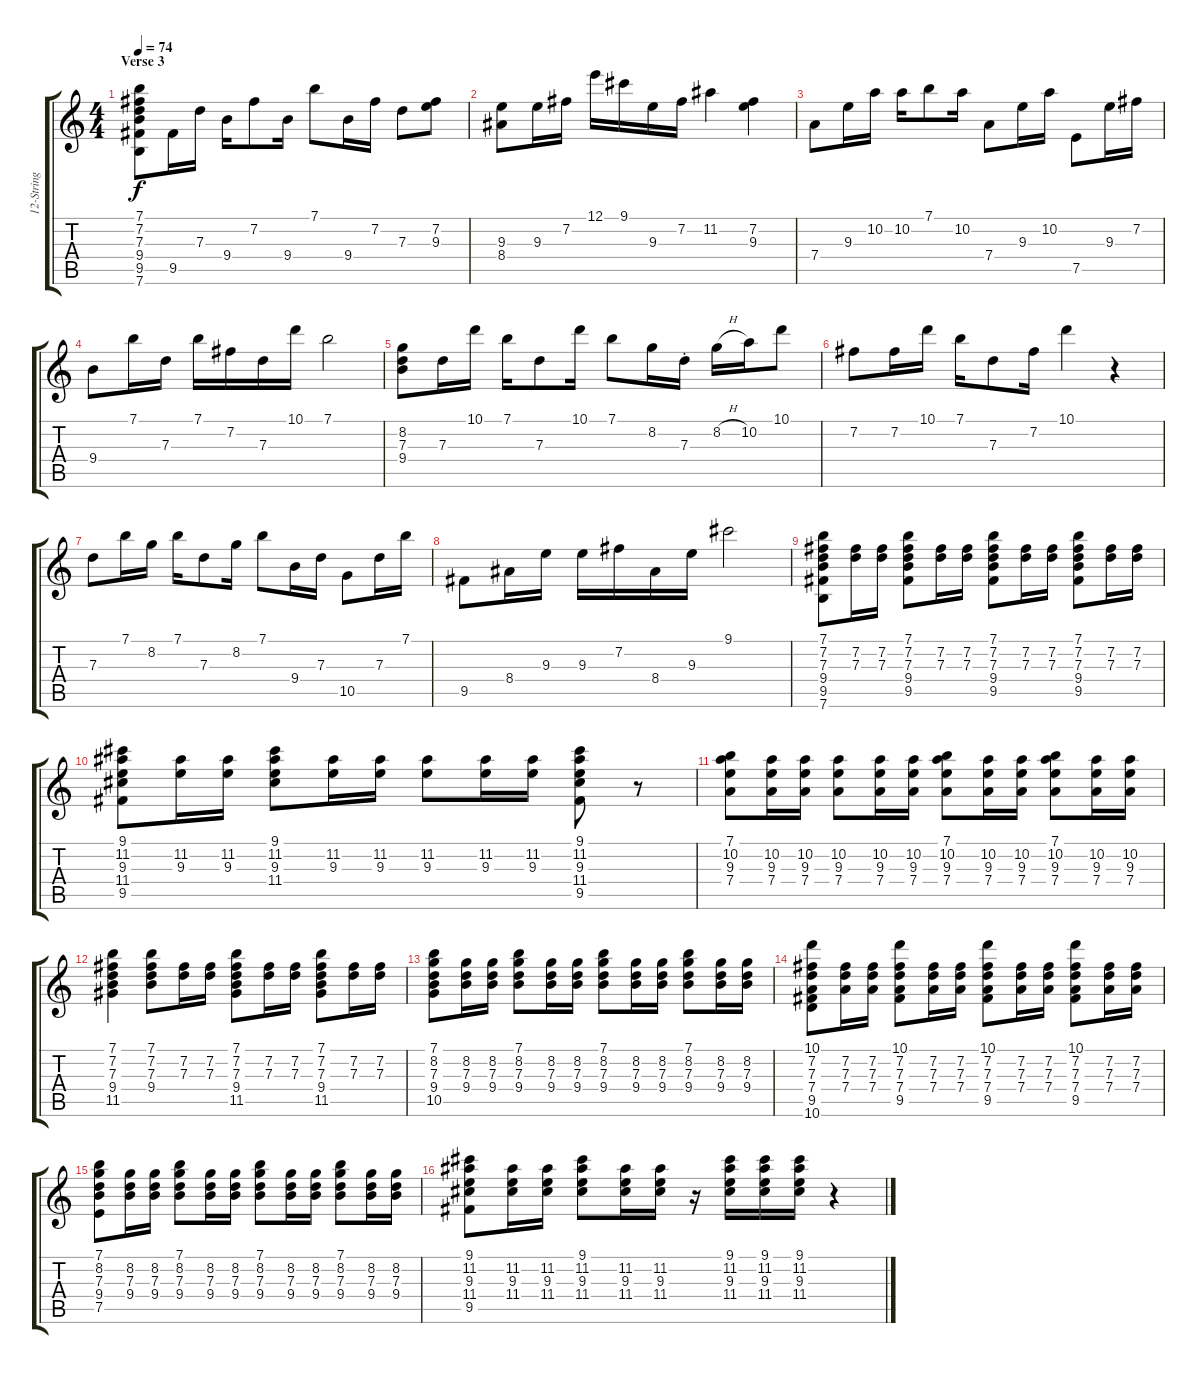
\track ("12-String Acoustic" "12-String ") {instrument acousticguitarsteel}
\staff {score tabs}
\tuning (E4 B3 G3 D3 A2 E2) {hide}
\ts (4 4)
\section ("" "Verse 3")
\tempo 74
\clef g2
\ks c
(7.1 7.2 7.3 9.4 9.5 7.6).8{dy f} 9.5.16 7.3.16 9.4.16 7.2.8 9.4.16 7.1.8 9.4.16 7.2.16 7.3.8 (7.2 9.3).8 |
(9.3 8.4).8 9.3.16 7.2.16 12.1.16 9.1.16 9.3.16 7.2.16 11.2.4 (7.2 9.3).4 |
7.4.8 9.3.16 10.2.16 10.2.16 7.1.8 10.2.16 7.4.8 9.3.16 10.2.16 7.5.8 9.3.16 7.2.16 |
9.4.8 7.1.16 7.3.16 7.1.16 7.2.16 7.3.16 10.1.16 7.1.2 |
(8.2 7.3 9.4).8 7.3.16 10.1.16 7.1.16 7.3.8 10.1.16 7.1.8 8.2.16 7.3{st}.16 8.2{h}.16 10.2.16 10.1.8 |
7.2.8 7.2.16 10.1.16 7.1.16 7.3.8 7.2.16 10.1.4 r.4 |
7.3.8 7.1.16 8.2.16 7.1.16 7.3.8 8.2.16 7.1.8 9.4.16 7.3.16 10.5.8 7.3.16 7.1.16 |
9.5.8 8.4.16 9.3.16 9.3.16 7.2.16 8.4.16 9.3.16 9.1.2 |
(7.1 7.2 7.3 9.4 9.5 7.6).8 (7.2 7.3).16 (7.2 7.3).16 (7.1 7.2 7.3 9.4 9.5).8 (7.2 7.3).16 (7.2 7.3).16 (7.1 7.2 7.3 9.4 9.5).8 (7.2 7.3).16 (7.2 7.3).16 (7.1 7.2 7.3 9.4 9.5).8 (7.2 7.3).16 (7.2 7.3).16 |
(9.1 11.2 9.3 11.4 9.5).8 (11.2 9.3).16 (11.2 9.3).16 (9.1 11.2 9.3 11.4).8 (11.2 9.3).16 (11.2 9.3).16 (11.2 9.3).8 (11.2 9.3).16 (11.2 9.3).16 (9.1 11.2 9.3 11.4 9.5).8 r.8 |
(7.1 10.2 9.3 7.4).8 (10.2 9.3 7.4).16 (10.2 9.3 7.4).16 (10.2 9.3 7.4).8 (10.2 9.3 7.4).16 (10.2 9.3 7.4).16 (7.1 10.2 9.3 7.4).8 (10.2 9.3 7.4).16 (10.2 9.3 7.4).16 (7.1 10.2 9.3 7.4).8 (10.2 9.3 7.4).16 (10.2 9.3 7.4).16 |
(7.1 7.2 7.3 9.4 11.5).4 (7.1 7.2 7.3 9.4).8 (7.2 7.3).16 (7.2 7.3).16 (7.1 7.2 7.3 9.4 11.5).8 (7.2 7.3).16 (7.2 7.3).16 (7.1 7.2 7.3 9.4 11.5).8 (7.2 7.3).16 (7.2 7.3).16 |
(7.1 8.2 7.3 9.4 10.5).8 (8.2 7.3 9.4).16 (8.2 7.3 9.4).16 (7.1 8.2 7.3 9.4).8 (8.2 7.3 9.4).16 (8.2 7.3 9.4).16 (7.1 8.2 7.3 9.4).8 (8.2 7.3 9.4).16 (8.2 7.3 9.4).16 (7.1 8.2 7.3 9.4).8 (8.2 7.3 9.4).16 (8.2 7.3 9.4).16 |
(10.1 7.2 7.3 7.4 9.5 10.6).8 (7.2 7.3 7.4).16 (7.2 7.3 7.4).16 (10.1 7.2 7.3 7.4 9.5).8 (7.2 7.3 7.4).16 (7.2 7.3 7.4).16 (10.1 7.2 7.3 7.4 9.5).8 (7.2 7.3 7.4).16 (7.2 7.3 7.4).16 (10.1 7.2 7.3 7.4 9.5).8 (7.2 7.3 7.4).16 (7.2 7.3 7.4).16 |
(7.1 8.2 7.3 9.4 7.5).8 (8.2 7.3 9.4).16 (8.2 7.3 9.4).16 (7.1 8.2 7.3 9.4).8 (8.2 7.3 9.4).16 (8.2 7.3 9.4).16 (7.1 8.2 7.3 9.4).8 (8.2 7.3 9.4).16 (8.2 7.3 9.4).16 (7.1 8.2 7.3 9.4).8 (8.2 7.3 9.4).16 (8.2 7.3 9.4).16 |
(9.1 11.2 9.3 11.4 9.5).8 (11.2 9.3 11.4).16 (11.2 9.3 11.4).16 (9.1 11.2 9.3 11.4).8 (11.2 9.3 11.4).16 (11.2 9.3 11.4).16 r.16 (9.1 11.2 9.3 11.4).16 (9.1 11.2 9.3 11.4).16 (9.1 11.2 9.3 11.4).16 r.4
